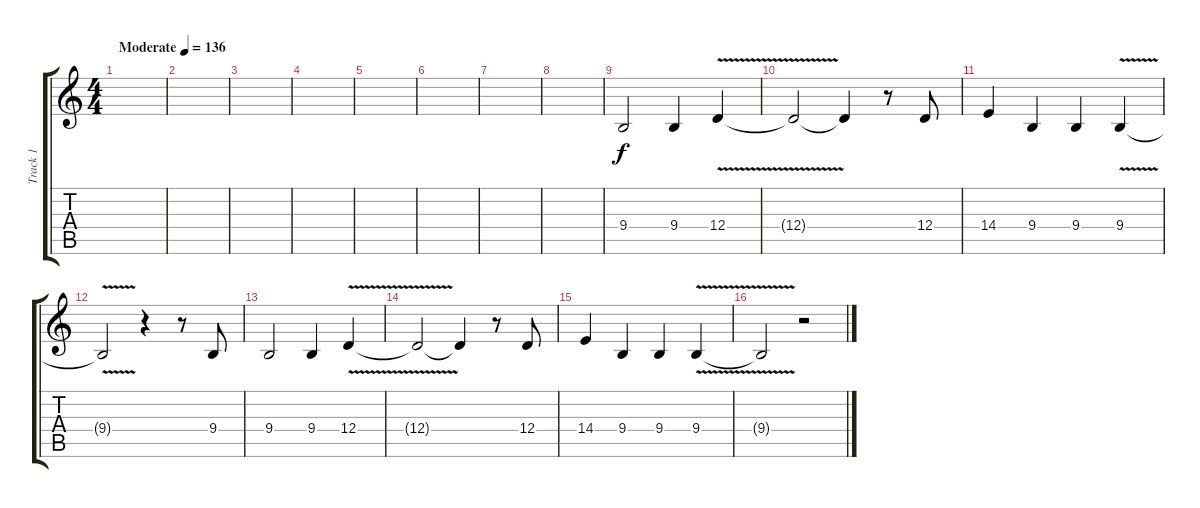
\track ("Track 1" "Track 1") {instrument trombone}
\staff {score tabs}
\tuning (E4 B3 G3 D3 A2 E2) {hide}
\ts (4 4)
\tempo (136 "Moderate")
\clef g2
\ks c
|
|
|
|
|
|
|
|
9.4.2 9.4.4 12.4{v}.4 |
12.4{t}.2 12.4{t}.4 r.8 12.4.8 |
14.4.4 9.4.4 9.4.4 9.4{v}.4 |
9.4{t}.2 r.4 r.8 9.4.8 |
9.4.2 9.4.4 12.4{v}.4 |
12.4{t}.2 12.4{t}.4 r.8 12.4.8 |
14.4.4 9.4.4 9.4.4 9.4{v}.4 |
9.4{t}.2 r.2
